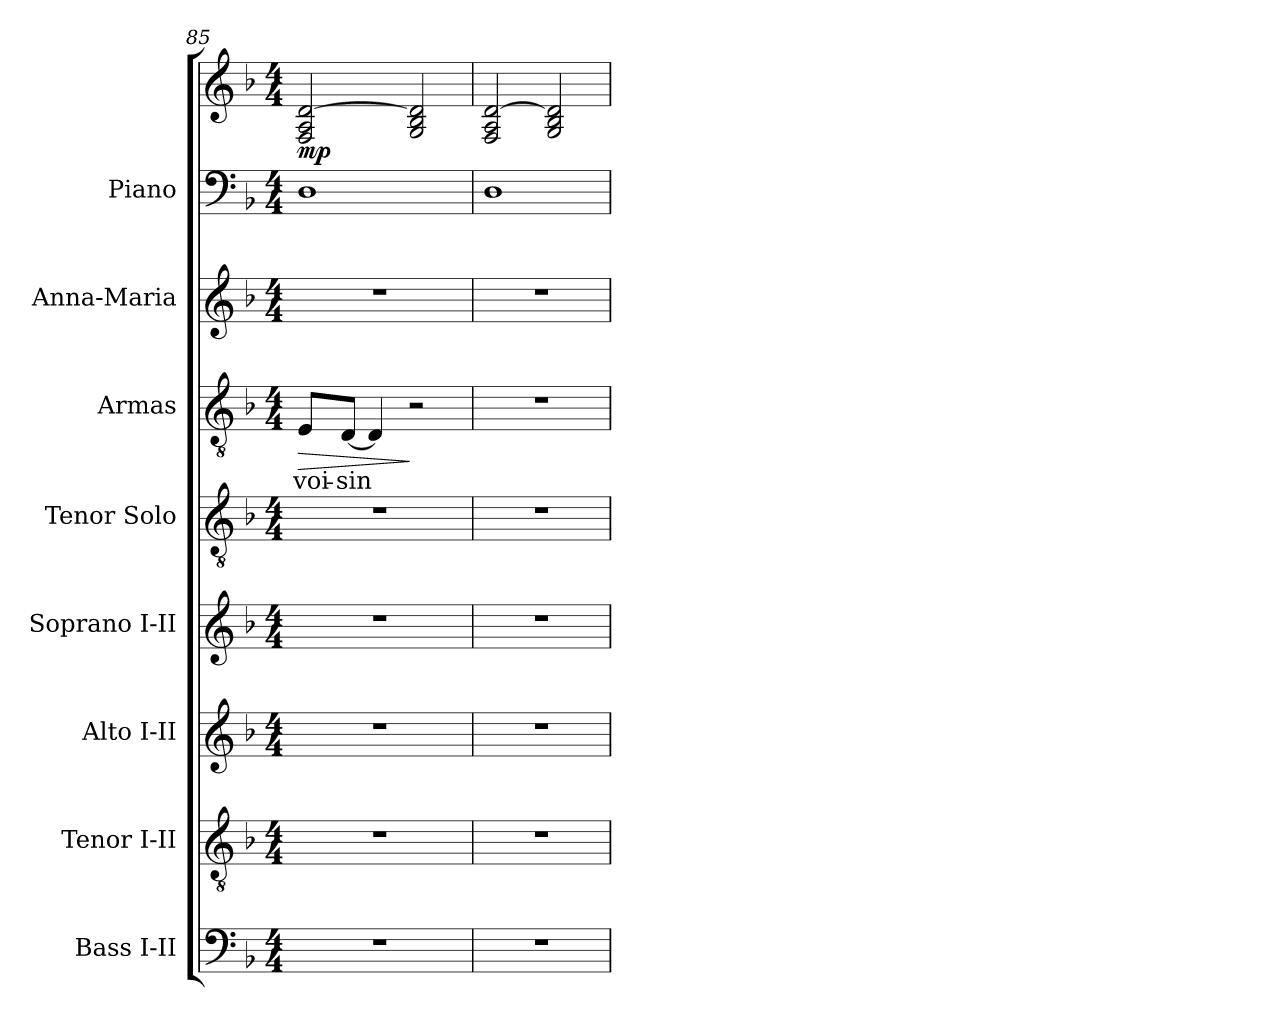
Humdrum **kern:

**kern	**kern	**kern	**kern	**kern	**kern	**text	**dynam	**kern	**kern	**kern	**dynam
*part8	*part7	*part6	*part5	*part4	*part3	*part3	*part3	*part2	*part1	*part1	*part1
*staff9	*staff8	*staff7	*staff6	*staff5	*staff4	*staff4	*staff4	*staff3	*staff2	*staff1	*staff1/2
*I"Bass I-II	*I"Tenor I-II	*I"Alto I-II	*I"Soprano I-II	*I"Tenor Solo	*I"Armas	*	*	*I"Anna-Maria	*I"Piano	*	*
*I'B.	*I'T.	*I'A.	*I'S.	*I'T. Solo	*I'Armas	*	*	*I'A-M	*I'Pno.	*	*
!!LO:LB:g=z
*clefF4	*clefGv2	*clefG2	*clefG2	*clefGv2	*clefGv2	*	*	*clefG2	*clefF4	*clefG2	*
*	*ITrd7c12	*	*	*ITrd7c12	*ITrd7c12	*	*	*	*	*	*
*k[b-]	*k[b-]	*k[b-]	*k[b-]	*k[b-]	*k[b-]	*	*	*k[b-]	*k[b-]	*k[b-]	*
*F:	*F:	*F:	*F:	*F:	*F:	*	*	*F:	*F:	*F:	*
*M4/4	*M4/4	*M4/4	*M4/4	*M4/4	*M4/4	*	*	*M4/4	*M4/4	*M4/4	*
*MM78	*MM78	*MM78	*MM78	*MM78	*MM78	*	*	*MM78	*MM78	*MM78	*
=85	=85	=85	=85	=85	=85	=85	=85	=85	=85	=85	=85
!	!	!	!	!	!	!LO:LY:b:color=#000000	!LO:HP:b	!	!	!	!
1r	1r	1r	1r	1r	8EEi/L	voi-	>	1r	1Di	2Fi/ 2Ai [>2di	mp
!	!	!	!	!	!	!LO:LY:b:color=#000000	!	!	!	!	!
.	.	.	.	.	[<8DDi/J	-sin	.	.	.	.	.
.	.	.	.	.	4DDi/]	.	.	.	.	.	.
.	.	.	.	.	2r	.	]	.	.	2Gi/ 2B-i 2di]	.
=86	=86	=86	=86	=86	=86	=86	=86	=86	=86	=86	=86
1r	1r	1r	1r	1r	1r	.	.	1r	1Di	2Fi/ 2Ai [>2di	.
.	.	.	.	.	.	.	.	.	.	2Gi/ 2B-i 2di]	.
=	=	=	=	=	=	=	=	=	=	=	=
*-	*-	*-	*-	*-	*-	*-	*-	*-	*-	*-	*-
